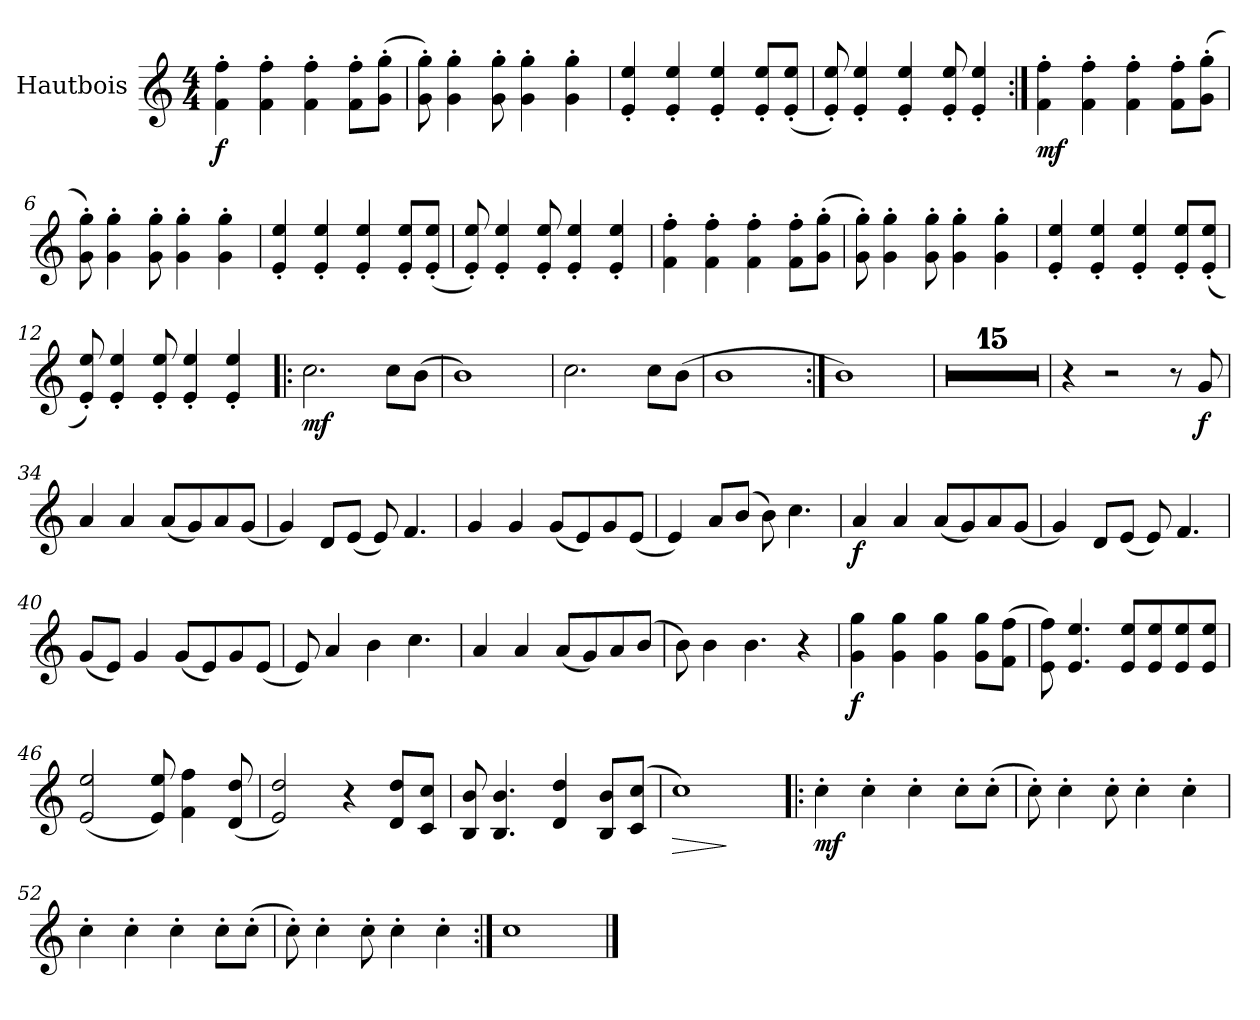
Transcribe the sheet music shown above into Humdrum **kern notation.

**kern	**dynam
*part1	*part1
*staff1	*staff1
*I"Hautbois	*
*I'Htbs.	*
*clefG2	*
*k[]	*
*M4/4	*
=1	=1
!	!LO:DY:b
4f\' 4ff\'	f
4f\' 4ff\'	.
4f\' 4ff\'	.
8f\' 8ff\'L	.
(8g\' 8gg\'J	.
=2	=2
8g\' 8gg\')	.
4g\' 4gg\'	.
8g\' 8gg\'	.
4g\' 4gg\'	.
4g\' 4gg\'	.
=3	=3
4e/' 4ee/'	.
4e/' 4ee/'	.
4e/' 4ee/'	.
8e/' 8ee/'L	.
(8e/' 8ee/'J	.
=4	=4
8e/' 8ee/')	.
4e/' 4ee/'	.
4e/' 4ee/'	.
8e/' 8ee/'	.
4e/' 4ee/'	.
=5:|!	=5:|!
!	!LO:DY:b
4f\' 4ff\'	mf
4f\' 4ff\'	.
4f\' 4ff\'	.
8f\' 8ff\'L	.
(8g\' 8gg\'J	.
=6	=6
8g\' 8gg\')	.
4g\' 4gg\'	.
8g\' 8gg\'	.
4g\' 4gg\'	.
4g\' 4gg\'	.
=7	=7
4e/' 4ee/'	.
4e/' 4ee/'	.
4e/' 4ee/'	.
8e/' 8ee/'L	.
(8e/' 8ee/'J	.
!!LO:LB:g=z
=8	=8
8e/' 8ee/')	.
4e/' 4ee/'	.
8e/' 8ee/'	.
4e/' 4ee/'	.
4e/' 4ee/'	.
=9	=9
4f\' 4ff\'	.
4f\' 4ff\'	.
4f\' 4ff\'	.
8f\' 8ff\'L	.
(8g\' 8gg\'J	.
=10	=10
8g\' 8gg\')	.
4g\' 4gg\'	.
8g\' 8gg\'	.
4g\' 4gg\'	.
4g\' 4gg\'	.
=11	=11
4e/' 4ee/'	.
4e/' 4ee/'	.
4e/' 4ee/'	.
8e/' 8ee/'L	.
(8e/' 8ee/'J	.
=12	=12
8e/' 8ee/')	.
4e/' 4ee/'	.
8e/' 8ee/'	.
4e/' 4ee/'	.
4e/' 4ee/'	.
=13!|:	=13!|:
!	!LO:DY:b
2.cc\	mf
8cc\L	.
(8b\J	.
=14	=14
1b)	.
=15	=15
2.cc\	.
8cc\L	.
(8b\J	.
!!LO:LB:g=z
=16	=16
1b	.
=17:|!	=17:|!
1b)	.
=18	=18
1r	.
=19	=19
1r	.
=20	=20
1r	.
=21	=21
1r	.
=22	=22
1r	.
=23	=23
1r	.
=24	=24
1r	.
=25	=25
1r	.
=26	=26
1r	.
=27	=27
1r	.
=28	=28
1r	.
=29	=29
1r	.
=30	=30
1r	.
=31	=31
1r	.
=32	=32
1r	.
=33	=33
4r	.
2r	.
8r	.
!	!LO:DY:b
8g/	f
=34	=34
4a/	.
4a/	.
(8a/L	.
8g/)	.
8a/	.
(8g/J	.
=35	=35
4g/)	.
8d/L	.
(8e/J	.
8e/)	.
4.f/	.
=36	=36
4g/	.
4g/	.
(8g/L	.
8e/)	.
8g/	.
(8e/J	.
=37	=37
4e/)	.
8a/L	.
(8b/J	.
8b\)	.
4.cc\	.
!!LO:LB:g=z
=38	=38
!	!LO:DY:b
4a/	f
4a/	.
(8a/L	.
8g/)	.
8a/	.
(8g/J	.
=39	=39
4g/)	.
8d/L	.
(8e/J	.
8e/)	.
4.f/	.
=40	=40
(8g/L	.
8e/J)	.
4g/	.
(8g/L	.
8e/)	.
8g/	.
(8e/J	.
=41	=41
8e/)	.
4a/	.
4b\	.
4.cc\	.
=42	=42
4a/	.
4a/	.
(8a/L	.
8g/)	.
8a/	.
(8b/J	.
=43	=43
8b\)	.
4b\	.
4.b\	.
4r	.
=44	=44
!	!LO:DY:b
4g\ 4gg\	f
4g\ 4gg\	.
4g\ 4gg\	.
8g\ 8gg\L	.
(8f\ 8ff\J	.
!!LO:LB:g=z
=45	=45
8e\ 8ff\)	.
4.e/ 4.ee/	.
8e/ 8ee/L	.
8e/ 8ee/	.
8e/ 8ee/	.
8e/ 8ee/J	.
=46	=46
(2e/ 2ee/	.
8e/ 8ee/)	.
4f\ 4ff\	.
(8d/ 8dd/	.
=47	=47
2e/ 2dd/)	.
4r	.
8d/ 8dd/L	.
8c/ 8cc/J	.
=48	=48
8B/ 8b/	.
4.B/ 4.b/	.
4d/ 4dd/	.
8B/ 8b/L	.
(8c/ 8cc/J	.
=49	=49
!	!LO:HP:b
1cc)	>
.	]
=50!|:	=50!|:
!	!LO:DY:b
4cc'\	mf
4cc'\	.
4cc'\	.
8cc'\L	.
(8cc'\J	.
=51	=51
8cc'\)	.
4cc'\	.
8cc'\	.
4cc'\	.
4cc'\	.
=52	=52
4cc'\	.
4cc'\	.
4cc'\	.
8cc'\L	.
(8cc'\J	.
!!LO:LB:g=z
=53	=53
8cc'\)	.
4cc'\	.
8cc'\	.
4cc'\	.
4cc'\	.
=54:|!	=54:|!
1cc	.
==	==
*-	*-
